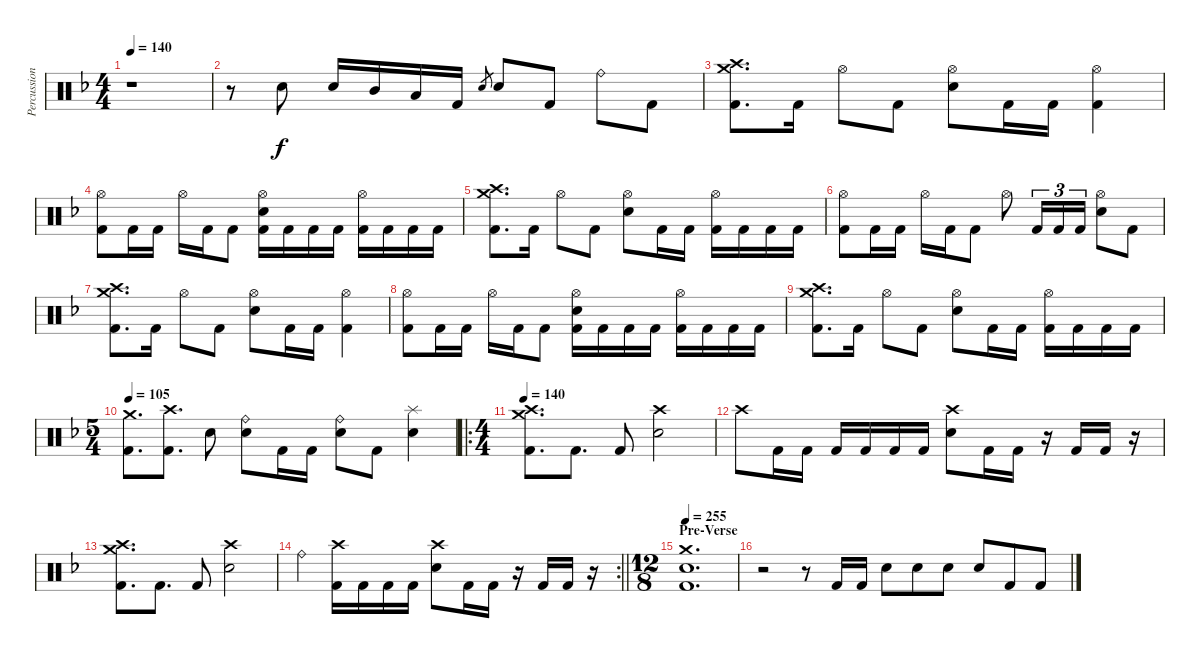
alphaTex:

\track ("Percussion" "Percussion") {instrument percussion}
\staff {score}
\articulation defaults
\ts (4 4)
\tempo 140
\clef neutral
\ks dminor
r.1{dy f} |
r.8 "Electric Snare (hit)".8{volume 14} "Electric Snare (hit)".16 "Mid Tom (hit)".16 "Low Tom (hit)".16 "Kick (hit) 2".16 "Electric Snare (hit)".8{gr} "Electric Snare (hit)".8 "Kick (hit) 2".8 "Ride (bell)".8 "Kick (hit) 2".8 |
("Crash medium (hit)" "Crash high (hit)" "Kick (hit) 2").8{d} "Kick (hit) 2".16 "Hi-Hat (open)".8 "Kick (hit) 2".8 ("Hi-Hat (open)" "Electric Snare (hit)").8 "Kick (hit) 2".16 "Kick (hit) 2".16 ("Hi-Hat (open)" "Kick (hit) 2").4 |
("Hi-Hat (open)" "Kick (hit) 2").8 "Kick (hit) 2".16 "Kick (hit) 2".16 "Hi-Hat (open)".16 "Kick (hit) 2".16 "Kick (hit) 2".8 ("Hi-Hat (open)" "Electric Snare (hit)" "Kick (hit) 2").16 "Kick (hit) 2".16 "Kick (hit) 2".16 "Kick (hit) 2".16 ("Hi-Hat (open)" "Kick (hit) 2").16 "Kick (hit) 2".16 "Kick (hit) 2".16 "Kick (hit) 2".16 |
("Crash medium (hit)" "Crash high (hit)" "Kick (hit) 2").8{d} "Kick (hit) 2".16 "Hi-Hat (open)".8 "Kick (hit) 2".8 ("Hi-Hat (open)" "Electric Snare (hit)").8 "Kick (hit) 2".16 "Kick (hit) 2".16 ("Hi-Hat (open)" "Kick (hit) 2").16 "Kick (hit) 2".16 "Kick (hit) 2".16 "Kick (hit) 2".16 |
("Hi-Hat (open)" "Kick (hit) 2").8 "Kick (hit) 2".16 "Kick (hit) 2".16 "Hi-Hat (open)".16 "Kick (hit) 2".16 "Kick (hit) 2".8 "Hi-Hat (open)".8 "Kick (hit) 2".16{tu (3 2)} "Kick (hit) 2".16{tu (3 2)} "Kick (hit) 2".16{tu (3 2)} ("Hi-Hat (open)" "Electric Snare (hit)").8 "Kick (hit) 2".8 |
("Crash medium (hit)" "Crash high (hit)" "Kick (hit) 2").8{d} "Kick (hit) 2".16 "Hi-Hat (open)".8 "Kick (hit) 2".8 ("Hi-Hat (open)" "Electric Snare (hit)").8 "Kick (hit) 2".16 "Kick (hit) 2".16 ("Hi-Hat (open)" "Kick (hit) 2").4 |
("Hi-Hat (open)" "Kick (hit) 2").8 "Kick (hit) 2".16 "Kick (hit) 2".16 "Hi-Hat (open)".16 "Kick (hit) 2".16 "Kick (hit) 2".8 ("Hi-Hat (open)" "Electric Snare (hit)" "Kick (hit) 2").16 "Kick (hit) 2".16 "Kick (hit) 2".16 "Kick (hit) 2".16 ("Hi-Hat (open)" "Kick (hit) 2").16 "Kick (hit) 2".16 "Kick (hit) 2".16 "Kick (hit) 2".16 |
("Crash medium (hit)" "Crash high (hit)" "Kick (hit) 2").8{d} "Kick (hit) 2".16 "Hi-Hat (open)".8 "Kick (hit) 2".8 ("Hi-Hat (open)" "Electric Snare (hit)").8 "Kick (hit) 2".16 "Kick (hit) 2".16 ("Hi-Hat (open)" "Kick (hit) 2").16 "Kick (hit) 2".16 "Kick (hit) 2".16 "Kick (hit) 2".16 |
\ts (5 4)
\tempo 105
("Crash medium (hit)" "Kick (hit) 2").8{d volume 14} ("Crash high (hit)" "Kick (hit) 2").8{d} "Electric Snare (hit)".8 ("Ride (bell)" "Electric Snare (hit)").8 "Kick (hit) 2".16 "Kick (hit) 2".16 ("Ride (bell)" "Electric Snare (hit)").8 "Kick (hit) 2".8 ("Splash (hit)" "Electric Snare (hit)").4 |
\ro
\ts (4 4)
\tempo 140
("Crash medium (hit)" "Crash high (hit)" "Kick (hit) 2").8{d} "Kick (hit) 2".8{d} "Kick (hit) 2".8 ("Crash high (hit)" "Electric Snare (hit)").2 |
"Crash high (hit)".8 "Kick (hit) 2".16 "Kick (hit) 2".16 "Kick (hit) 2".16 "Kick (hit) 2".16 "Kick (hit) 2".16 "Kick (hit) 2".16 ("Crash high (hit)" "Electric Snare (hit)").8 "Kick (hit) 2".16 "Kick (hit) 2".16 r.16 "Kick (hit) 2".16 "Kick (hit) 2".16 r.16 |
("Crash medium (hit)" "Crash high (hit)" "Kick (hit) 2").8{d} "Kick (hit) 2".8{d} "Kick (hit) 2".8 ("Crash high (hit)" "Electric Snare (hit)").2 |
\rc 2
\barLineRight lightlight "Ride (bell)".4
("Crash high (hit)" "Kick (hit) 2").16 "Kick (hit) 2".16 "Kick (hit) 2".16 "Kick (hit) 2".16 ("Crash high (hit)" "Electric Snare (hit)").8 "Kick (hit) 2".16 "Kick (hit) 2".16 r.16 "Kick (hit) 2".16 "Kick (hit) 2".16 r.16 |
\ts (12 8)
\section ("" "Pre-Verse")
\tempo 255
("Crash medium (hit)" "Electric Snare (hit)" "Kick (hit) 2").1{d} |
r.2 r.8 "Kick (hit) 2".16 "Kick (hit) 2".16 "Electric Snare (hit)".8 "Electric Snare (hit)".8 "Electric Snare (hit)".8 "Electric Snare (hit)".8 "Kick (hit) 2".8 "Kick (hit) 2".8
